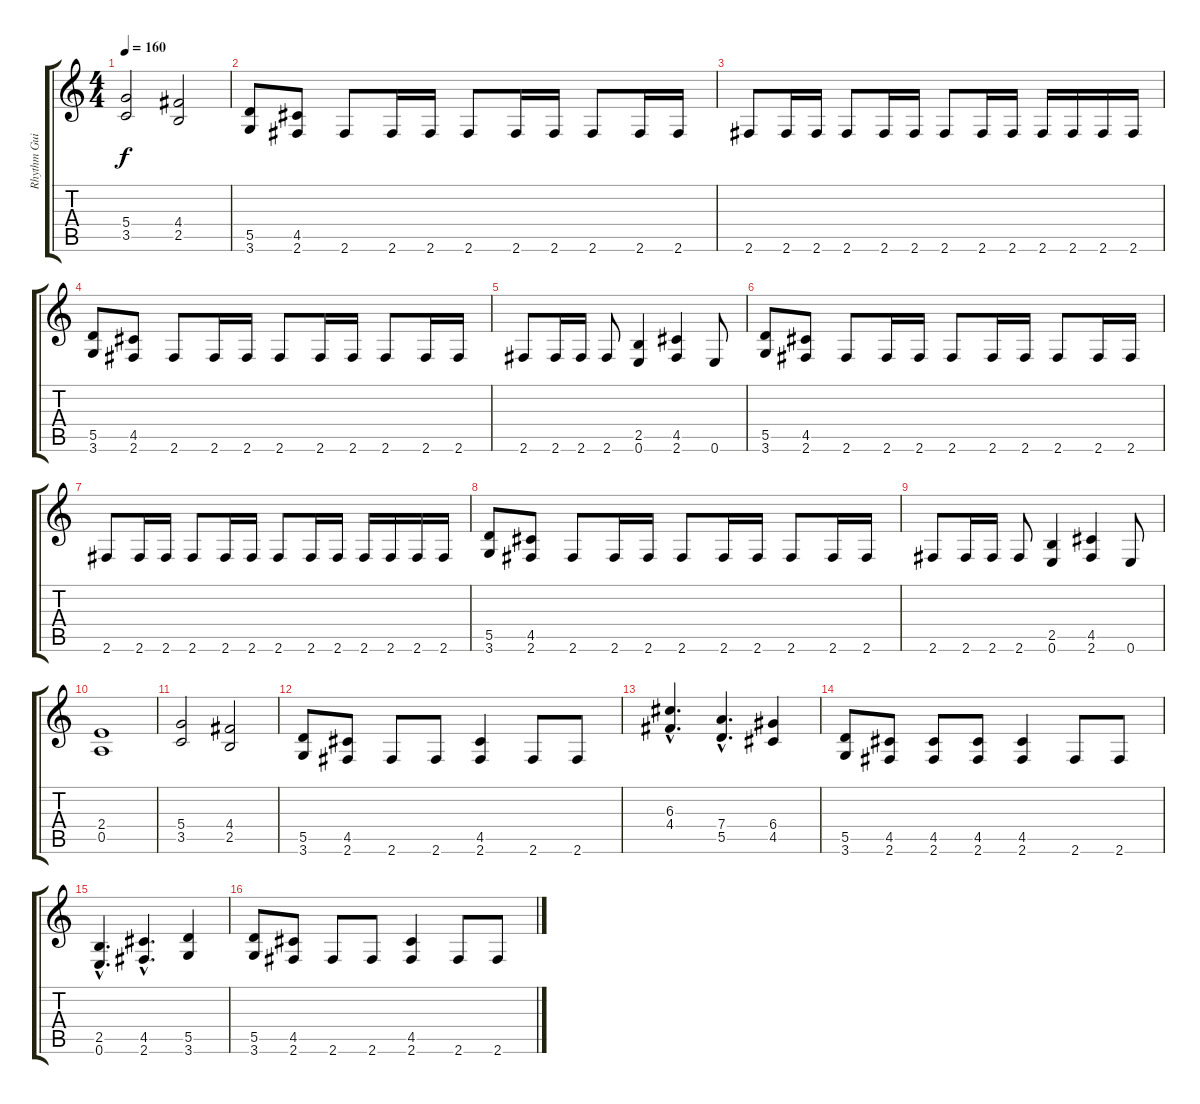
\track ("Rhythm Guitar" "Rhythm Gui") {instrument distortionguitar}
\staff {score tabs}
\tuning (E4 B3 G3 D3 A2 E2) {hide}
\ts (4 4)
\tempo 160
\clef g2
\ks c
(5.4 3.5).2{dy f} (4.4 2.5).2 |
(5.5 3.6).8 (4.5 2.6).8 2.6.8 2.6.16 2.6.16 2.6.8 2.6.16 2.6.16 2.6.8 2.6.16 2.6.16 |
2.6.8 2.6.16 2.6.16 2.6.8 2.6.16 2.6.16 2.6.8 2.6.16 2.6.16 2.6.16 2.6.16 2.6.16 2.6.16 |
(5.5 3.6).8 (4.5 2.6).8 2.6.8 2.6.16 2.6.16 2.6.8 2.6.16 2.6.16 2.6.8 2.6.16 2.6.16 |
2.6.8 2.6.16 2.6.16 2.6.8 (2.5 0.6).4 (4.5 2.6).4 0.6.8 |
(5.5 3.6).8 (4.5 2.6).8 2.6.8 2.6.16 2.6.16 2.6.8 2.6.16 2.6.16 2.6.8 2.6.16 2.6.16 |
2.6.8 2.6.16 2.6.16 2.6.8 2.6.16 2.6.16 2.6.8 2.6.16 2.6.16 2.6.16 2.6.16 2.6.16 2.6.16 |
(5.5 3.6).8 (4.5 2.6).8 2.6.8 2.6.16 2.6.16 2.6.8 2.6.16 2.6.16 2.6.8 2.6.16 2.6.16 |
2.6.8 2.6.16 2.6.16 2.6.8 (2.5 0.6).4 (4.5 2.6).4 0.6.8 |
(2.4 0.5).1 |
(5.4 3.5).2 (4.4 2.5).2 |
(5.5 3.6).8 (4.5 2.6).8 2.6.8 2.6.8 (4.5 2.6).4 2.6.8 2.6.8 |
(6.3{hac} 4.4{hac}).4{d} (7.4{hac} 5.5{hac}).4{d} (6.4 4.5).4 |
(5.5 3.6).8 (4.5 2.6).8 (4.5 2.6).8 (4.5 2.6).8 (4.5 2.6).4 2.6.8 2.6.8 |
(2.5{hac} 0.6{hac}).4{d} (4.5{hac} 2.6{hac}).4{d} (5.5 3.6).4 |
(5.5 3.6).8 (4.5 2.6).8 2.6.8 2.6.8 (4.5 2.6).4 2.6.8 2.6.8
